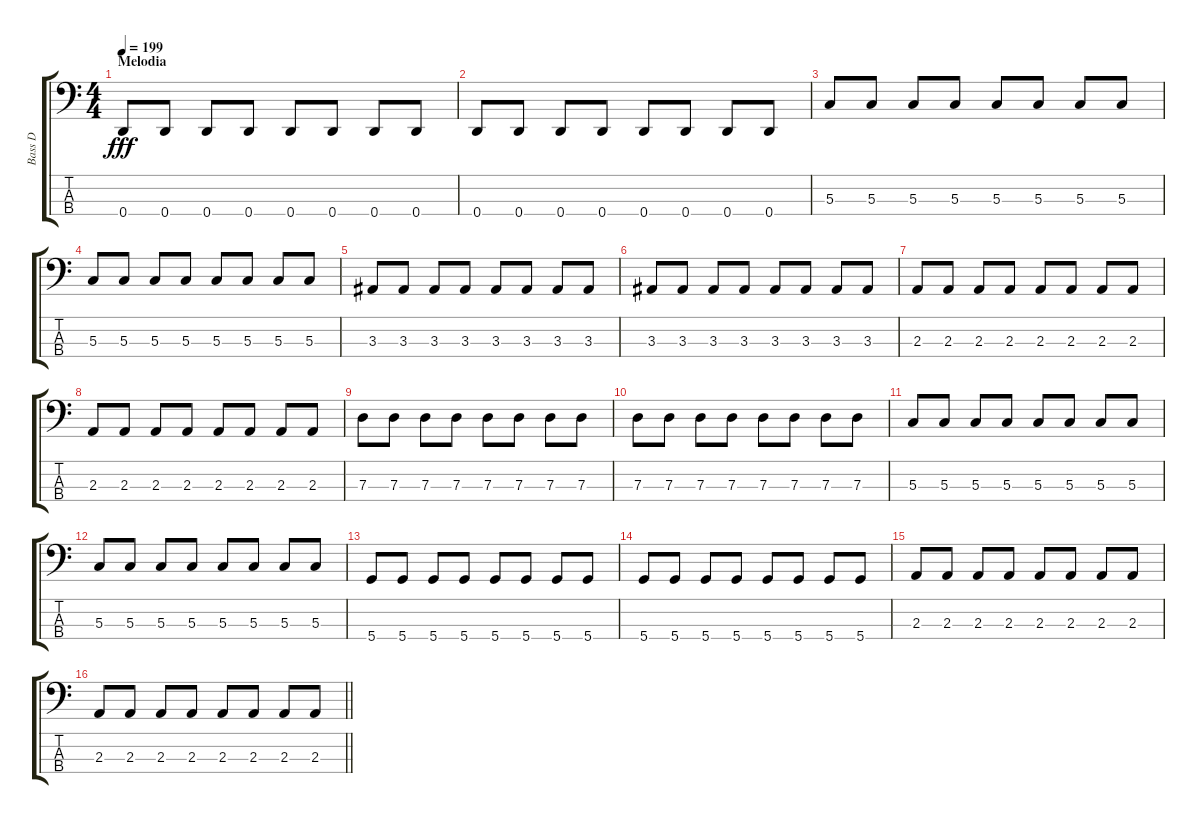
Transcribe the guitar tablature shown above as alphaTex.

\track ("Bass D" "Bass D") {instrument electricbassfinger}
\staff {score tabs}
\tuning (F2 C2 G1 D1) {hide}
\ts (4 4)
\section ("" "Melodia")
\tempo 199
\clef f4
\ks c
0.4.8{dy fff} 0.4.8 0.4.8 0.4.8 0.4.8 0.4.8 0.4.8 0.4.8 |
0.4.8 0.4.8 0.4.8 0.4.8 0.4.8 0.4.8 0.4.8 0.4.8 |
5.3.8 5.3.8 5.3.8 5.3.8 5.3.8 5.3.8 5.3.8 5.3.8 |
5.3.8 5.3.8 5.3.8 5.3.8 5.3.8 5.3.8 5.3.8 5.3.8 |
3.3.8 3.3.8 3.3.8 3.3.8 3.3.8 3.3.8 3.3.8 3.3.8 |
3.3.8 3.3.8 3.3.8 3.3.8 3.3.8 3.3.8 3.3.8 3.3.8 |
2.3.8 2.3.8 2.3.8 2.3.8 2.3.8 2.3.8 2.3.8 2.3.8 |
2.3.8 2.3.8 2.3.8 2.3.8 2.3.8 2.3.8 2.3.8 2.3.8 |
7.3.8 7.3.8 7.3.8 7.3.8 7.3.8 7.3.8 7.3.8 7.3.8 |
7.3.8 7.3.8 7.3.8 7.3.8 7.3.8 7.3.8 7.3.8 7.3.8 |
5.3.8 5.3.8 5.3.8 5.3.8 5.3.8 5.3.8 5.3.8 5.3.8 |
5.3.8 5.3.8 5.3.8 5.3.8 5.3.8 5.3.8 5.3.8 5.3.8 |
5.4.8 5.4.8 5.4.8 5.4.8 5.4.8 5.4.8 5.4.8 5.4.8 |
5.4.8 5.4.8 5.4.8 5.4.8 5.4.8 5.4.8 5.4.8 5.4.8 |
2.3.8 2.3.8 2.3.8 2.3.8 2.3.8 2.3.8 2.3.8 2.3.8 |
\barLineRight lightlight
2.3.8 2.3.8 2.3.8 2.3.8 2.3.8 2.3.8 2.3.8 2.3.8
